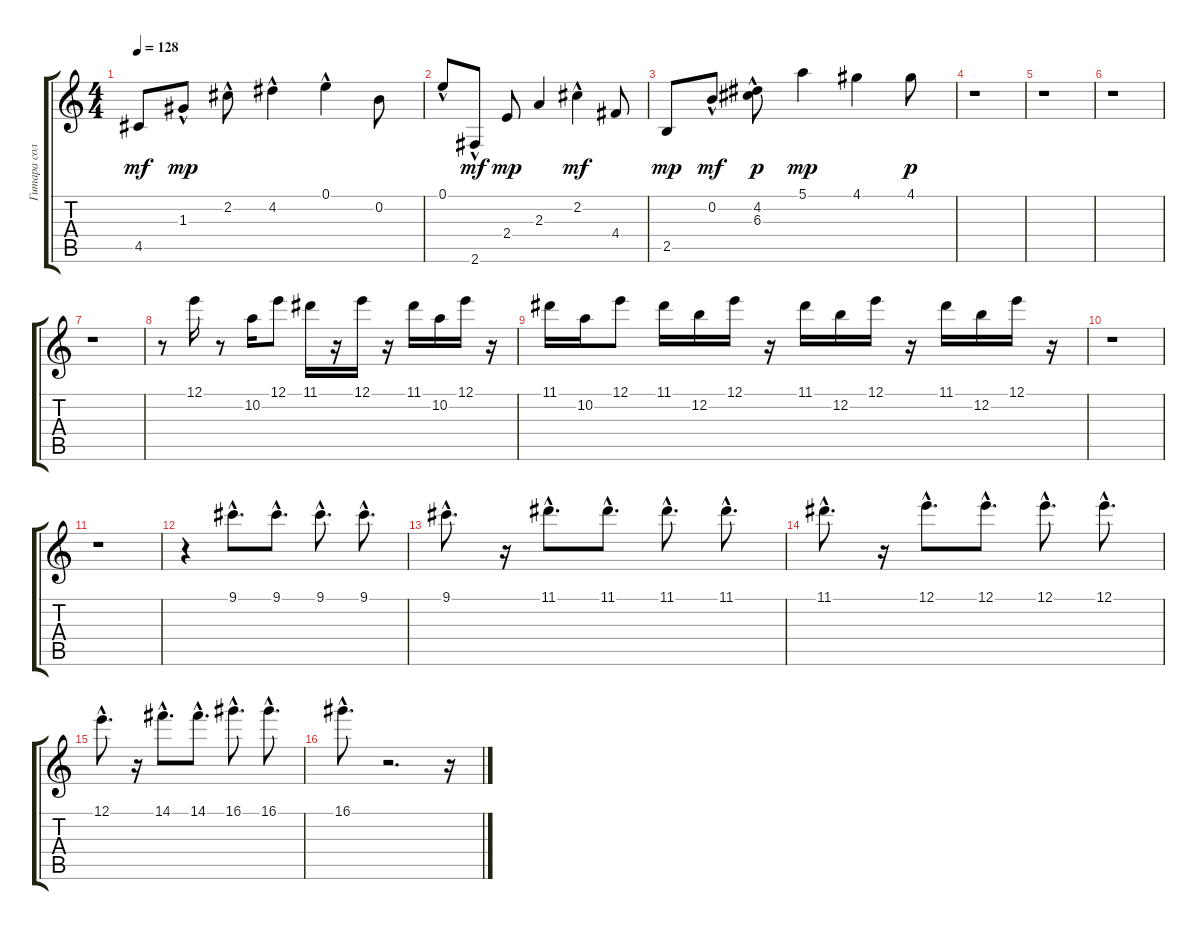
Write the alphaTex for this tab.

\track ("Гитара соло" "Гитара сол") {instrument electricguitarclean}
\staff {score tabs}
\tuning (E4 B3 G3 D3 A2 E2) {hide}
\ts (4 4)
\tempo 128
\clef g2
\ks c
4.5.8{dy mf} 1.3{hac}.8{dy mp} 2.2{hac}.8 4.2{hac}.4 0.1{hac}.4 0.2.8 |
0.1{hac}.8 2.6{hac}.8{dy mf} 2.4.8{dy mp} 2.3.4 2.2{hac}.4{dy mf} 4.4.8 |
2.5.8{dy mp} 0.2{hac}.8{dy mf} (4.2{hac} 6.3{hac}).8{dy p} 5.1.4{dy mp} 4.1.4 4.1.8{dy p} |
r.1 |
r.1 |
r.1 |
r.1 |
r.8 12.1.16 r.8 10.2.16 12.1.8 11.1.16 r.16 12.1.16 r.16 11.1.16 10.2.16 12.1.16 r.16 |
11.1.16 10.2.16 12.1.8 11.1.16 12.2.16 12.1.16 r.16 11.1.16 12.2.16 12.1.16 r.16 11.1.16 12.2.16 12.1.16 r.16 |
r.1 |
r.1 |
r.4 9.1{hac}.8{d} 9.1{hac}.8{d} 9.1{hac}.8{d} 9.1{hac}.8{d} |
9.1{hac}.8{d} r.16 11.1{hac}.8{d} 11.1{hac}.8{d} 11.1{hac}.8{d} 11.1{hac}.8{d} |
11.1{hac}.8{d} r.16 12.1{hac}.8{d} 12.1{hac}.8{d} 12.1{hac}.8{d} 12.1{hac}.8{d} |
12.1{hac}.8{d} r.16 14.1{hac}.8{d} 14.1{hac}.8{d} 16.1{hac}.8{d} 16.1{hac}.8{d} |
16.1{hac}.8{d} r.2{d} r.16
